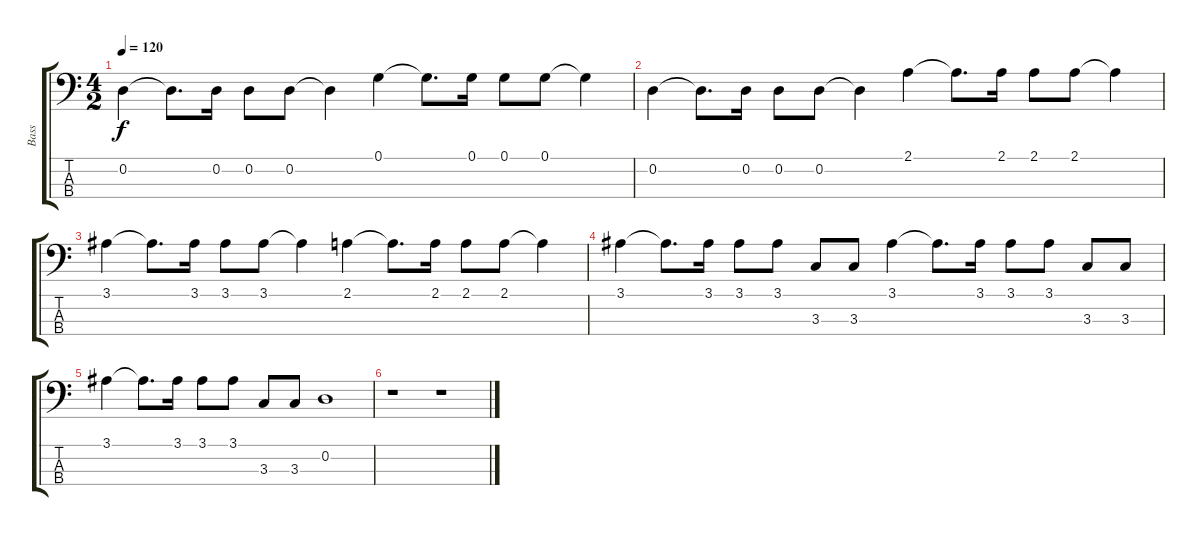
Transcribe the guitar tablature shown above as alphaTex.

\track ("Bass" "Bass") {instrument acousticbass}
\staff {score tabs}
\tuning (G2 D2 A1 E1) {hide}
\ts (4 2)
\tempo 120
\clef f4
\ks c
0.2.4{dy f} 0.2{t}.8{d} 0.2.16 0.2.8 0.2.8 0.2{t}.4 0.1.4 0.1{t}.8{d} 0.1.16 0.1.8 0.1.8 0.1{t}.4 |
0.2.4 0.2{t}.8{d} 0.2.16 0.2.8 0.2.8 0.2{t}.4 2.1.4 2.1{t}.8{d} 2.1.16 2.1.8 2.1.8 2.1{t}.4 |
3.1.4 3.1{t}.8{d} 3.1.16 3.1.8 3.1.8 3.1{t}.4 2.1.4 2.1{t}.8{d} 2.1.16 2.1.8 2.1.8 2.1{t}.4 |
3.1.4 3.1{t}.8{d} 3.1.16 3.1.8 3.1.8 3.3.8 3.3.8 3.1.4 3.1{t}.8{d} 3.1.16 3.1.8 3.1.8 3.3.8 3.3.8 |
3.1.4 3.1{t}.8{d} 3.1.16 3.1.8 3.1.8 3.3.8 3.3.8 0.2.1 |
r.1 r.1
